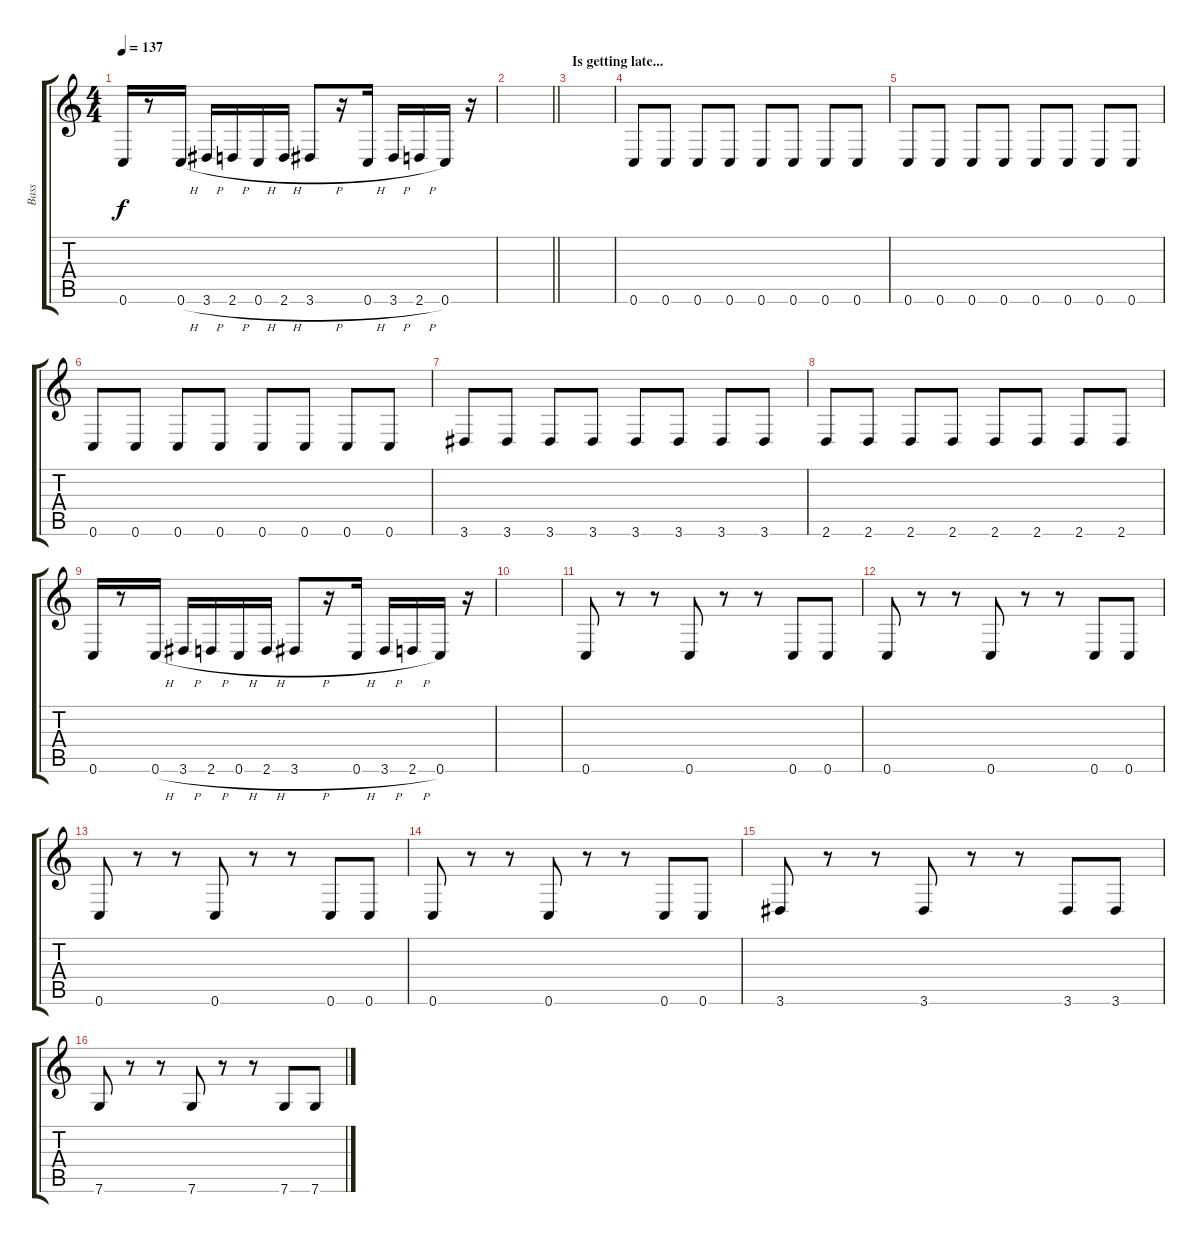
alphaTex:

\track ("Bass" "Bass") {instrument electricbassfinger}
\staff {score tabs}
\tuning (D4 A3 F3 C3 G2 C2) {hide}
\ts (4 4)
\tempo 137
\clef g2
\ks c
0.6.16{dy f} r.8 0.6{h}.16 3.6{h}.16 2.6{h}.16 0.6{h}.16 2.6{h}.16 3.6{h}.8 r.16 0.6{h}.16 3.6{h}.16 2.6{h}.16 0.6.16 r.16 |
\barLineRight lightlight
|
\section ("" "Is getting late...")
|
0.6.8 0.6.8 0.6.8 0.6.8 0.6.8 0.6.8 0.6.8 0.6.8 |
0.6.8 0.6.8 0.6.8 0.6.8 0.6.8 0.6.8 0.6.8 0.6.8 |
0.6.8 0.6.8 0.6.8 0.6.8 0.6.8 0.6.8 0.6.8 0.6.8 |
3.6.8 3.6.8 3.6.8 3.6.8 3.6.8 3.6.8 3.6.8 3.6.8 |
2.6.8 2.6.8 2.6.8 2.6.8 2.6.8 2.6.8 2.6.8 2.6.8 |
0.6.16 r.8 0.6{h}.16 3.6{h}.16 2.6{h}.16 0.6{h}.16 2.6{h}.16 3.6{h}.8 r.16 0.6{h}.16 3.6{h}.16 2.6{h}.16 0.6.16 r.16 |
|
0.6.8 r.8 r.8 0.6.8 r.8 r.8 0.6.8 0.6.8 |
0.6.8 r.8 r.8 0.6.8 r.8 r.8 0.6.8 0.6.8 |
0.6.8 r.8 r.8 0.6.8 r.8 r.8 0.6.8 0.6.8 |
0.6.8 r.8 r.8 0.6.8 r.8 r.8 0.6.8 0.6.8 |
3.6.8 r.8 r.8 3.6.8 r.8 r.8 3.6.8 3.6.8 |
7.6.8 r.8 r.8 7.6.8 r.8 r.8 7.6.8 7.6.8
